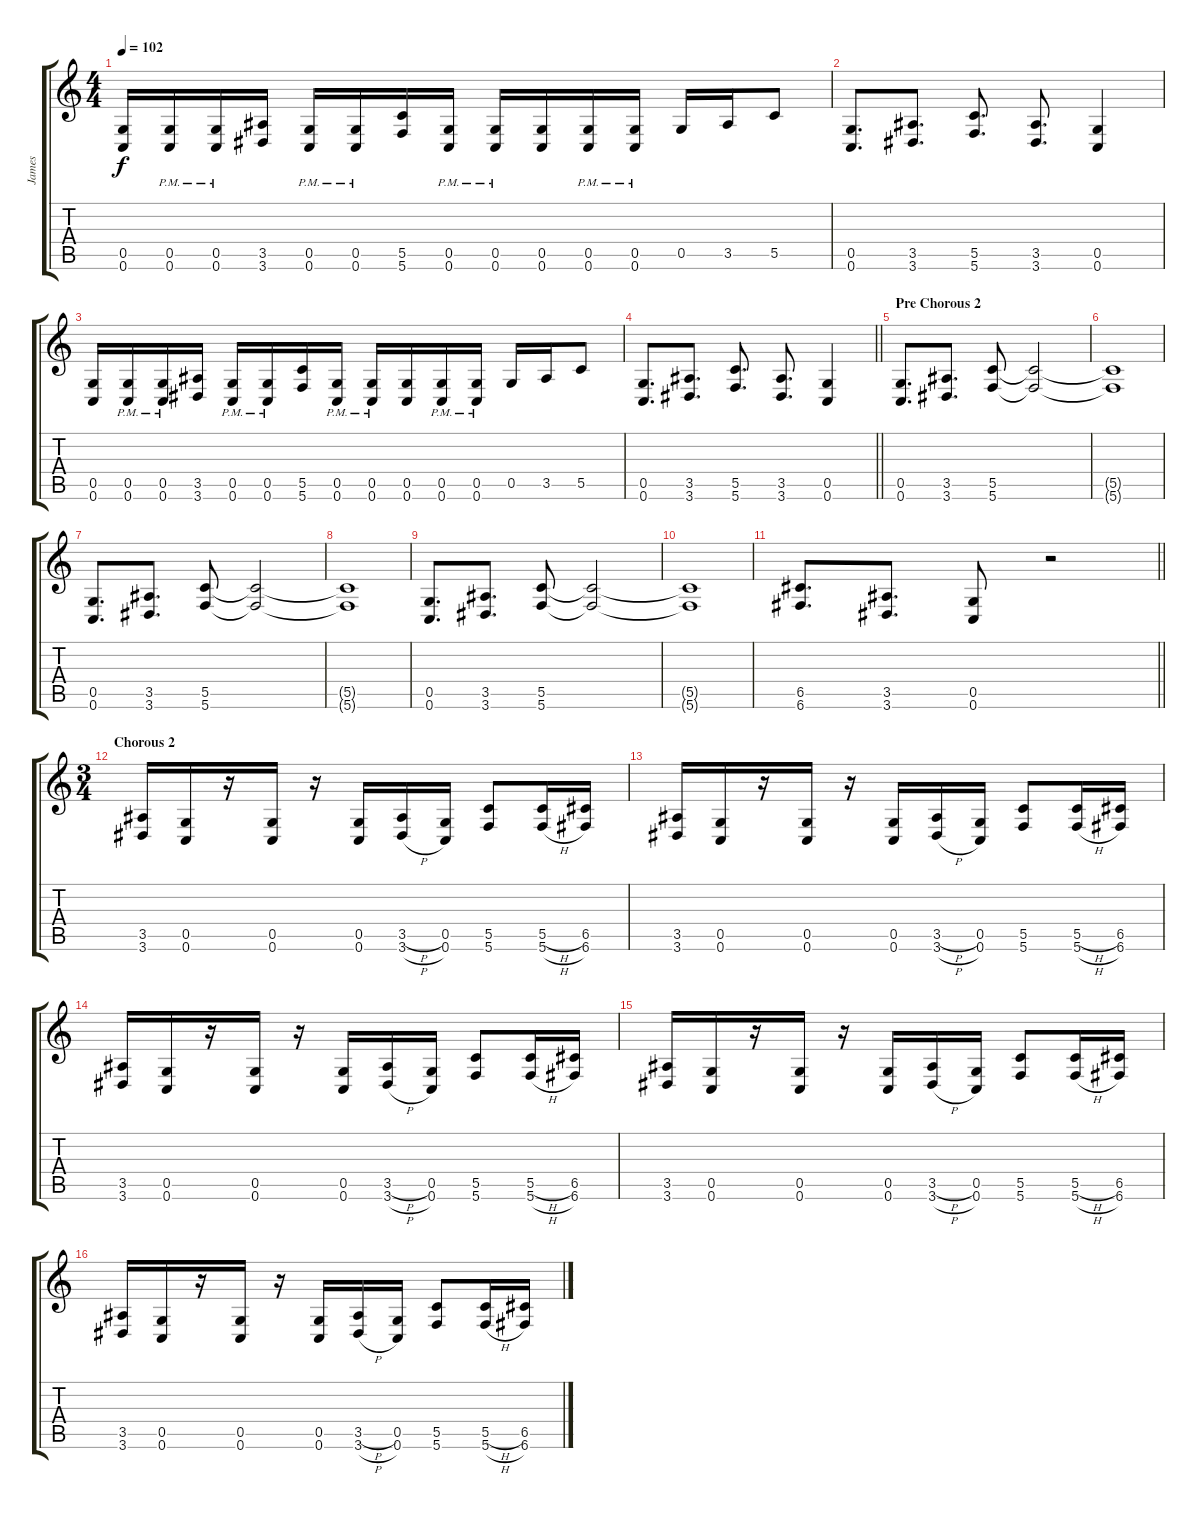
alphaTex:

\track ("James" "James") {instrument distortionguitar}
\staff {score tabs}
\tuning (D4 A3 F3 C3 G2 C2) {hide}
\ts (4 4)
\tempo 102
\clef g2
\ks c
(0.5 0.6).16{dy f} (0.5{pm} 0.6{pm}).16 (0.5{pm} 0.6{pm}).16 (3.5 3.6).16 (0.5{pm} 0.6{pm}).16 (0.5{pm} 0.6{pm}).16 (5.5 5.6).16 (0.5{pm} 0.6{pm}).16 (0.5{pm} 0.6{pm}).16 (0.5 0.6).16 (0.5{pm} 0.6{pm}).16 (0.5{pm} 0.6{pm}).16 0.5.16 3.5.16 5.5.8 |
(0.5 0.6).8{d} (3.5 3.6).8{d} (5.5 5.6).8{d} (3.5 3.6).8{d} (0.5 0.6).4 |
(0.5 0.6).16 (0.5{pm} 0.6{pm}).16 (0.5{pm} 0.6{pm}).16 (3.5 3.6).16 (0.5{pm} 0.6{pm}).16 (0.5{pm} 0.6{pm}).16 (5.5 5.6).16 (0.5{pm} 0.6{pm}).16 (0.5{pm} 0.6{pm}).16 (0.5 0.6).16 (0.5{pm} 0.6{pm}).16 (0.5{pm} 0.6{pm}).16 0.5.16 3.5.16 5.5.8 |
\barLineRight lightlight
(0.5 0.6).8{d} (3.5 3.6).8{d} (5.5 5.6).8{d} (3.5 3.6).8{d} (0.5 0.6).4 |
\section ("" "Pre Chorous 2")
(0.5 0.6).8{d} (3.5 3.6).8{d} (5.5 5.6).8 (5.5{t} 5.6{t}).2 |
(5.5{t} 5.6{t}).1 |
(0.5 0.6).8{d} (3.5 3.6).8{d} (5.5 5.6).8 (5.5{t} 5.6{t}).2 |
(5.5{t} 5.6{t}).1 |
(0.5 0.6).8{d} (3.5 3.6).8{d} (5.5 5.6).8 (5.5{t} 5.6{t}).2 |
(5.5{t} 5.6{t}).1 |
\barLineRight lightlight
(6.5 6.6).8{d} (3.5 3.6).8{d} (0.5 0.6).8 r.2 |
\ts (3 4)
\section ("" "Chorous 2")
(3.5 3.6).16 (0.5 0.6).16 r.16 (0.5 0.6).16 r.16 (0.5 0.6).16 (3.5{h} 3.6{h}).16 (0.5 0.6).16 (5.5 5.6).8 (5.5{h} 5.6{h}).16 (6.5 6.6).16 |
(3.5 3.6).16 (0.5 0.6).16 r.16 (0.5 0.6).16 r.16 (0.5 0.6).16 (3.5{h} 3.6{h}).16 (0.5 0.6).16 (5.5 5.6).8 (5.5{h} 5.6{h}).16 (6.5 6.6).16 |
(3.5 3.6).16 (0.5 0.6).16 r.16 (0.5 0.6).16 r.16 (0.5 0.6).16 (3.5{h} 3.6{h}).16 (0.5 0.6).16 (5.5 5.6).8 (5.5{h} 5.6{h}).16 (6.5 6.6).16 |
(3.5 3.6).16 (0.5 0.6).16 r.16 (0.5 0.6).16 r.16 (0.5 0.6).16 (3.5{h} 3.6{h}).16 (0.5 0.6).16 (5.5 5.6).8 (5.5{h} 5.6{h}).16 (6.5 6.6).16 |
(3.5 3.6).16 (0.5 0.6).16 r.16 (0.5 0.6).16 r.16 (0.5 0.6).16 (3.5{h} 3.6{h}).16 (0.5 0.6).16 (5.5 5.6).8 (5.5{h} 5.6{h}).16 (6.5 6.6).16
